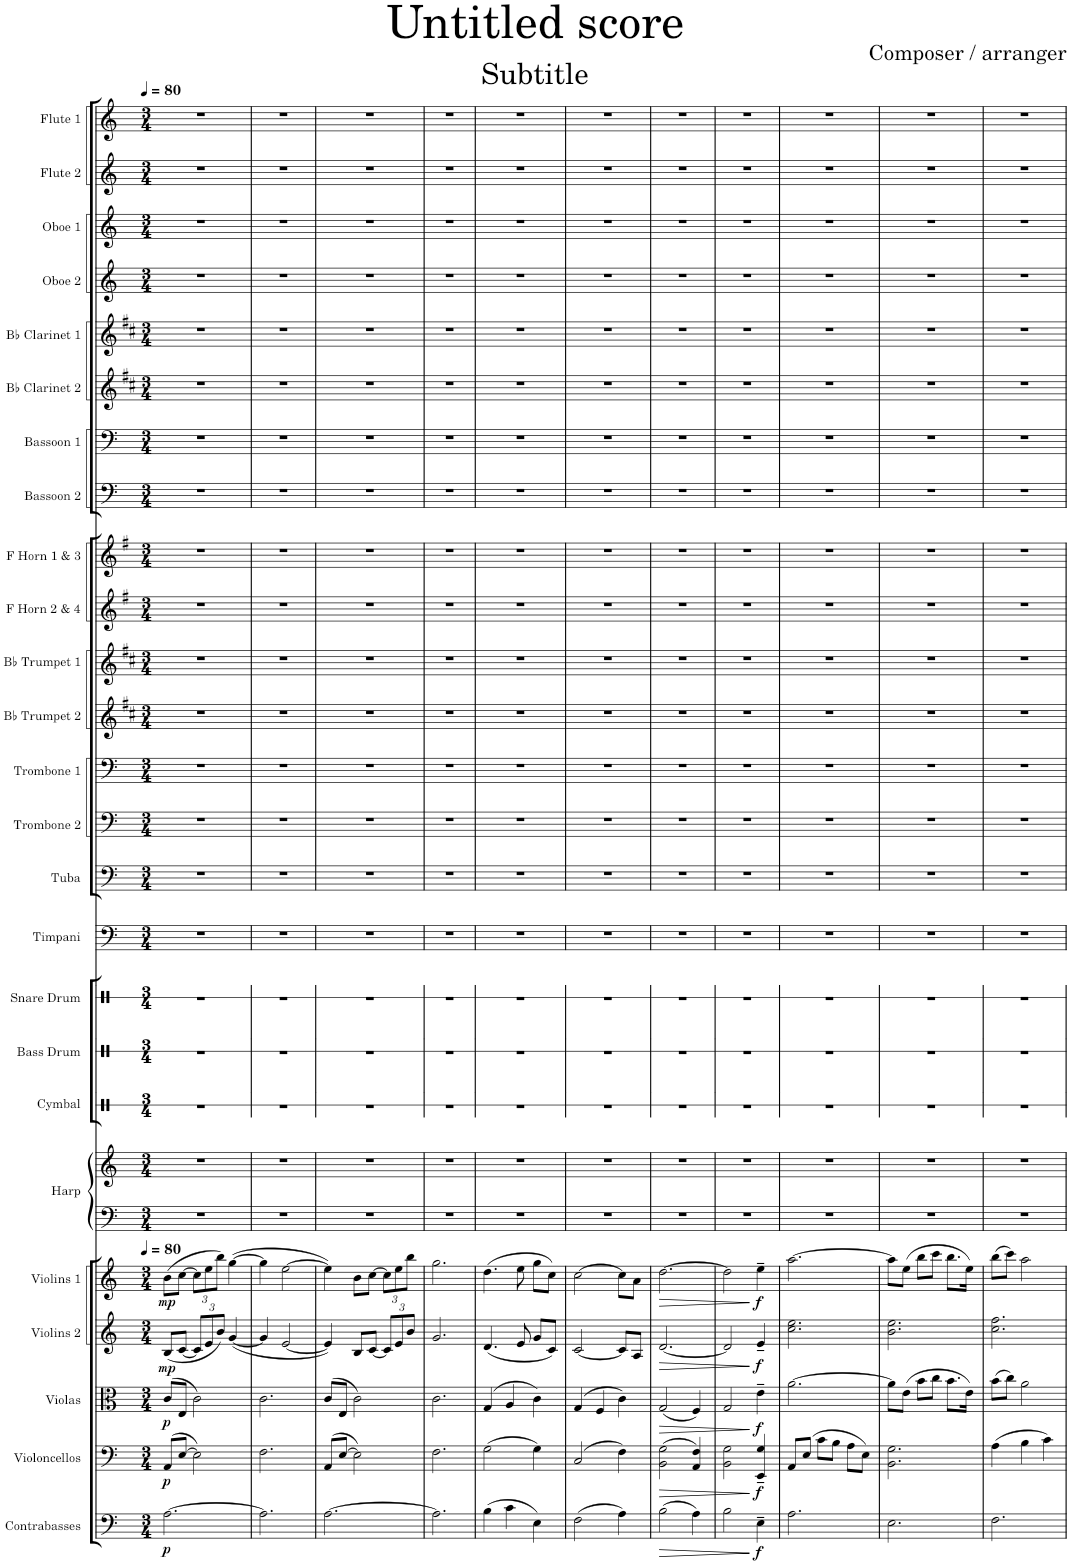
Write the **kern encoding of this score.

**kern	**dynam	**kern	**dynam	**kern	**dynam	**kern	**dynam	**kern	**dynam	**kern	**kern	**kern	**kern	**kern	**kern	**kern	**kern	**kern	**kern	**kern	**kern	**kern	**kern	**kern	**kern	**kern	**kern	**kern	**kern	**kern
*part25	*part25	*part24	*part24	*part23	*part23	*part22	*part22	*part21	*part21	*part20	*part20	*part19	*part18	*part17	*part16	*part15	*part14	*part13	*part12	*part11	*part10	*part9	*part8	*part7	*part6	*part5	*part4	*part3	*part2	*part1
*staff26	*staff26	*staff25	*staff25	*staff24	*staff24	*staff23	*staff23	*staff22	*staff22	*staff21	*staff20	*staff19	*staff18	*staff17	*staff16	*staff15	*staff14	*staff13	*staff12	*staff11	*staff10	*staff9	*staff8	*staff7	*staff6	*staff5	*staff4	*staff3	*staff2	*staff1
*I"Contrabasses	*	*I"Violoncellos	*	*I"Violas	*	*I"Violins 2	*	*I"Violins 1	*	*I"Harp	*	*I"Cymbal	*I"Bass Drum	*I"Snare Drum	*I"Timpani	*I"Tuba	*I"Trombone 2	*I"Trombone 1	*I"Bb Trumpet 2	*I"Bb Trumpet 1	*I"F Horn 2 &amp; 4	*I"F Horn 1 &amp; 3	*I"Bassoon 2	*I"Bassoon 1	*I"Bb Clarinet 2	*I"Bb Clarinet 1	*I"Oboe 2	*I"Oboe 1	*I"Flute 2	*I"Flute 1
*I'Cbs.	*	*I'Vcs.	*	*I'Vlas.	*	*I'Vlns. 2	*	*I'Vlns. 1	*	*I'Hrp.	*	*I'Cym.	*I'B. Dr.	*I'Sn. Dr.	*I'Timp.	*I'Tba.	*I'Tbn. 2	*I'Tbn. 1	*I'Bb Tpt. 2	*I'Bb Tpt. 1	*I'F Hn. 2 4	*I'F Hn. 1 3	*I'Bsn. 2	*I'Bsn. 1	*I'Bb Cl. 2	*I'Bb Cl. 1	*I'Ob. 2	*I'Ob. 1	*I'Fl. 2	*I'Fl. 1
*	*	*	*	*	*	*	*	*	*	*	*	*stria1	*stria1	*stria1	*	*	*	*	*	*	*	*	*	*	*	*	*	*	*	*
*clefF4	*	*clefF4	*	*clefC3	*	*clefG2	*	*clefG2	*	*clefF4	*clefG2	*clefX	*clefX	*clefX	*clefF4	*clefF4	*clefF4	*clefF4	*clefG2	*clefG2	*clefG2	*clefG2	*clefF4	*clefF4	*clefG2	*clefG2	*clefG2	*clefG2	*clefG2	*clefG2
*Trd7c12	*	*	*	*	*	*	*	*	*	*	*	*	*	*	*	*	*	*	*Trd1c2	*Trd1c2	*Trd4c7	*Trd4c7	*	*	*Trd1c2	*Trd1c2	*	*	*	*
*k[]	*	*k[]	*	*k[]	*	*k[]	*	*k[]	*	*k[]	*k[]	*k[]	*k[]	*k[]	*k[]	*k[]	*k[]	*k[]	*k[f#c#]	*k[f#c#]	*k[f#]	*k[f#]	*k[]	*k[]	*k[f#c#]	*k[f#c#]	*k[]	*k[]	*k[]	*k[]
*M3/4	*	*M3/4	*	*M3/4	*	*M3/4	*	*M3/4	*	*M3/4	*M3/4	*M3/4	*M3/4	*M3/4	*M3/4	*M3/4	*M3/4	*M3/4	*M3/4	*M3/4	*M3/4	*M3/4	*M3/4	*M3/4	*M3/4	*M3/4	*M3/4	*M3/4	*M3/4	*M3/4
*MM80	*	*MM80	*	*MM80	*	*MM80	*	*MM80	*	*MM80	*MM80	*MM80	*MM80	*MM80	*MM80	*MM80	*MM80	*MM80	*MM80	*MM80	*MM80	*MM80	*MM80	*MM80	*MM80	*MM80	*MM80	*MM80	*MM80	*MM80
=1	=1	=1	=1	=1	=1	=1	=1	=1	=1	=1	=1	=1	=1	=1	=1	=1	=1	=1	=1	=1	=1	=1	=1	=1	=1	=1	=1	=1	=1	=1
!	!LO:DY:b	!	!LO:DY:b	!	!LO:DY:b	!	!LO:DY:b	!	!LO:DY:b	!	!	!	!	!	!	!	!	!	!	!	!	!	!	!	!	!	!	!	!	!
[2.A\	p	(8AA/L	p	(8c/L	p	(8B/L	mp	(8b\L	mp	2.r	2.r	2.r	2.r	2.r	2.r	2.r	2.r	2.r	2.r	2.r	2.r	2.r	2.r	2.r	2.r	2.r	2.r	2.r	2.r	2.r
.	.	[8E/J	.	8E/J	.	[8c/J	.	[8cc\J	.	.	.	.	.	.	.	.	.	.	.	.	.	.	.	.	.	.	.	.	.	.
*	*	*	*	*	*	*Xbrackettup	*	*Xbrackettup	*	*	*	*	*	*	*	*	*	*	*	*	*	*	*	*	*	*	*	*	*	*
.	.	2E\])	.	2c\)	.	12c/L]	.	12cc\L]	.	.	.	.	.	.	.	.	.	.	.	.	.	.	.	.	.	.	.	.	.	.
.	.	.	.	.	.	12e/	.	12ee\	.	.	.	.	.	.	.	.	.	.	.	.	.	.	.	.	.	.	.	.	.	.
.	.	.	.	.	.	12b/J)	.	12bb\J)	.	.	.	.	.	.	.	.	.	.	.	.	.	.	.	.	.	.	.	.	.	.
.	.	.	.	.	.	([4g/	.	([4gg\	.	.	.	.	.	.	.	.	.	.	.	.	.	.	.	.	.	.	.	.	.	.
=2	=2	=2	=2	=2	=2	=2	=2	=2	=2	=2	=2	=2	=2	=2	=2	=2	=2	=2	=2	=2	=2	=2	=2	=2	=2	=2	=2	=2	=2	=2
2.A\]	.	2.F\	.	2.c\	.	4g/]	.	4gg\]	.	2.r	2.r	2.r	2.r	2.r	2.r	2.r	2.r	2.r	2.r	2.r	2.r	2.r	2.r	2.r	2.r	2.r	2.r	2.r	2.r	2.r
.	.	.	.	.	.	[2e/	.	[2ee\	.	.	.	.	.	.	.	.	.	.	.	.	.	.	.	.	.	.	.	.	.	.
=3	=3	=3	=3	=3	=3	=3	=3	=3	=3	=3	=3	=3	=3	=3	=3	=3	=3	=3	=3	=3	=3	=3	=3	=3	=3	=3	=3	=3	=3	=3
[2.A\	.	(8AA/L	.	(8c/L	.	4e/])	.	4ee\])	.	2.r	2.r	2.r	2.r	2.r	2.r	2.r	2.r	2.r	2.r	2.r	2.r	2.r	2.r	2.r	2.r	2.r	2.r	2.r	2.r	2.r
.	.	[8E/J	.	8E/J	.	.	.	.	.	.	.	.	.	.	.	.	.	.	.	.	.	.	.	.	.	.	.	.	.	.
.	.	2E\])	.	2c\)	.	8B/L	.	8b\L	.	.	.	.	.	.	.	.	.	.	.	.	.	.	.	.	.	.	.	.	.	.
.	.	.	.	.	.	[8c/J	.	[8cc\J	.	.	.	.	.	.	.	.	.	.	.	.	.	.	.	.	.	.	.	.	.	.
.	.	.	.	.	.	12c/L]	.	12cc\L]	.	.	.	.	.	.	.	.	.	.	.	.	.	.	.	.	.	.	.	.	.	.
.	.	.	.	.	.	12e/	.	12ee\	.	.	.	.	.	.	.	.	.	.	.	.	.	.	.	.	.	.	.	.	.	.
.	.	.	.	.	.	12b/J	.	12bb\J	.	.	.	.	.	.	.	.	.	.	.	.	.	.	.	.	.	.	.	.	.	.
=4	=4	=4	=4	=4	=4	=4	=4	=4	=4	=4	=4	=4	=4	=4	=4	=4	=4	=4	=4	=4	=4	=4	=4	=4	=4	=4	=4	=4	=4	=4
2.A\]	.	2.F\	.	2.c\	.	2.g/	.	2.gg\	.	2.r	2.r	2.r	2.r	2.r	2.r	2.r	2.r	2.r	2.r	2.r	2.r	2.r	2.r	2.r	2.r	2.r	2.r	2.r	2.r	2.r
=5	=5	=5	=5	=5	=5	=5	=5	=5	=5	=5	=5	=5	=5	=5	=5	=5	=5	=5	=5	=5	=5	=5	=5	=5	=5	=5	=5	=5	=5	=5
(4B\	.	(2G\	.	(4G/	.	(4.d/	.	(4.dd\	.	2.r	2.r	2.r	2.r	2.r	2.r	2.r	2.r	2.r	2.r	2.r	2.r	2.r	2.r	2.r	2.r	2.r	2.r	2.r	2.r	2.r
4c\	.	.	.	4A/	.	.	.	.	.	.	.	.	.	.	.	.	.	.	.	.	.	.	.	.	.	.	.	.	.	.
.	.	.	.	.	.	8e/	.	8ee\	.	.	.	.	.	.	.	.	.	.	.	.	.	.	.	.	.	.	.	.	.	.
4E\)	.	4G\)	.	4c\)	.	8g/L	.	8gg\L	.	.	.	.	.	.	.	.	.	.	.	.	.	.	.	.	.	.	.	.	.	.
.	.	.	.	.	.	8c/J)	.	8cc\J)	.	.	.	.	.	.	.	.	.	.	.	.	.	.	.	.	.	.	.	.	.	.
=6	=6	=6	=6	=6	=6	=6	=6	=6	=6	=6	=6	=6	=6	=6	=6	=6	=6	=6	=6	=6	=6	=6	=6	=6	=6	=6	=6	=6	=6	=6
(2F\	.	(2C/	.	(4G/	.	[2c/	.	[2cc\	.	2.r	2.r	2.r	2.r	2.r	2.r	2.r	2.r	2.r	2.r	2.r	2.r	2.r	2.r	2.r	2.r	2.r	2.r	2.r	2.r	2.r
.	.	.	.	4F/	.	.	.	.	.	.	.	.	.	.	.	.	.	.	.	.	.	.	.	.	.	.	.	.	.	.
4A\)	.	4F\)	.	4c\)	.	8c/L]	.	8cc\L]	.	.	.	.	.	.	.	.	.	.	.	.	.	.	.	.	.	.	.	.	.	.
.	.	.	.	.	.	8A/J	.	8a\J	.	.	.	.	.	.	.	.	.	.	.	.	.	.	.	.	.	.	.	.	.	.
=7	=7	=7	=7	=7	=7	=7	=7	=7	=7	=7	=7	=7	=7	=7	=7	=7	=7	=7	=7	=7	=7	=7	=7	=7	=7	=7	=7	=7	=7	=7
!	!LO:HP:b	!	!LO:HP:b	!	!LO:HP:b	!	!LO:HP:b	!	!LO:HP:b	!	!	!	!	!	!	!	!	!	!	!	!	!	!	!	!	!	!	!	!	!
(2B\	>	(2BB\ 2G\	>	(2G/	>	[2.d/	>	[2.dd\	>	2.r	2.r	2.r	2.r	2.r	2.r	2.r	2.r	2.r	2.r	2.r	2.r	2.r	2.r	2.r	2.r	2.r	2.r	2.r	2.r	2.r
4A\)	.	4AA/ 4F/)	.	4F/)	.	.	.	.	.	.	.	.	.	.	.	.	.	.	.	.	.	.	.	.	.	.	.	.	.	.
=8	=8	=8	=8	=8	=8	=8	=8	=8	=8	=8	=8	=8	=8	=8	=8	=8	=8	=8	=8	=8	=8	=8	=8	=8	=8	=8	=8	=8	=8	=8
2B\	.	2BB\ 2G\	.	2G/	.	2d/]	.	2dd\]	.	2.r	2.r	2.r	2.r	2.r	2.r	2.r	2.r	2.r	2.r	2.r	2.r	2.r	2.r	2.r	2.r	2.r	2.r	2.r	2.r	2.r
!	!LO:DY:n=1:b	!	!LO:DY:n=1:b	!	!LO:DY:n=1:b	!	!LO:DY:n=1:b	!	!LO:DY:n=1:b	!	!	!	!	!	!	!	!	!	!	!	!	!	!	!	!	!	!	!	!	!
4E~\	] f	4EE/~ 4G/~	] f	4e~\	] f	4e~/	] f	4ee~\	] f	.	.	.	.	.	.	.	.	.	.	.	.	.	.	.	.	.	.	.	.	.
=9	=9	=9	=9	=9	=9	=9	=9	=9	=9	=9	=9	=9	=9	=9	=9	=9	=9	=9	=9	=9	=9	=9	=9	=9	=9	=9	=9	=9	=9	=9
2.A\	.	8AA/L	.	[2.a\	.	2.cc\ 2.ee\	.	[2.aa\	.	2.r	2.r	2.r	2.r	2.r	2.r	2.r	2.r	2.r	2.r	2.r	2.r	2.r	2.r	2.r	2.r	2.r	2.r	2.r	2.r	2.r
.	.	(8E/J	.	.	.	.	.	.	.	.	.	.	.	.	.	.	.	.	.	.	.	.	.	.	.	.	.	.	.	.
.	.	8c\L	.	.	.	.	.	.	.	.	.	.	.	.	.	.	.	.	.	.	.	.	.	.	.	.	.	.	.	.
.	.	8B\J	.	.	.	.	.	.	.	.	.	.	.	.	.	.	.	.	.	.	.	.	.	.	.	.	.	.	.	.
.	.	8A\L	.	.	.	.	.	.	.	.	.	.	.	.	.	.	.	.	.	.	.	.	.	.	.	.	.	.	.	.
.	.	8E\J)	.	.	.	.	.	.	.	.	.	.	.	.	.	.	.	.	.	.	.	.	.	.	.	.	.	.	.	.
=10	=10	=10	=10	=10	=10	=10	=10	=10	=10	=10	=10	=10	=10	=10	=10	=10	=10	=10	=10	=10	=10	=10	=10	=10	=10	=10	=10	=10	=10	=10
2.E\	.	2.BB\ 2.G\	.	8a\L]	.	2.b\ 2.ee\	.	8aa\L]	.	2.r	2.r	2.r	2.r	2.r	2.r	2.r	2.r	2.r	2.r	2.r	2.r	2.r	2.r	2.r	2.r	2.r	2.r	2.r	2.r	2.r
.	.	.	.	(8e\J	.	.	.	(8ee\J	.	.	.	.	.	.	.	.	.	.	.	.	.	.	.	.	.	.	.	.	.	.
.	.	.	.	8b\L	.	.	.	8bb\L	.	.	.	.	.	.	.	.	.	.	.	.	.	.	.	.	.	.	.	.	.	.
.	.	.	.	8cc\J	.	.	.	8ccc\J	.	.	.	.	.	.	.	.	.	.	.	.	.	.	.	.	.	.	.	.	.	.
.	.	.	.	8.b\L	.	.	.	8.bb\L	.	.	.	.	.	.	.	.	.	.	.	.	.	.	.	.	.	.	.	.	.	.
.	.	.	.	16e\Jk)	.	.	.	16ee\Jk)	.	.	.	.	.	.	.	.	.	.	.	.	.	.	.	.	.	.	.	.	.	.
=11	=11	=11	=11	=11	=11	=11	=11	=11	=11	=11	=11	=11	=11	=11	=11	=11	=11	=11	=11	=11	=11	=11	=11	=11	=11	=11	=11	=11	=11	=11
2.F\	.	(4A\	.	(8b\L	.	2.cc\ 2.ff\	.	(8bb\L	.	2.r	2.r	2.r	2.r	2.r	2.r	2.r	2.r	2.r	2.r	2.r	2.r	2.r	2.r	2.r	2.r	2.r	2.r	2.r	2.r	2.r
.	.	.	.	8cc\J)	.	.	.	8ccc\J)	.	.	.	.	.	.	.	.	.	.	.	.	.	.	.	.	.	.	.	.	.	.
.	.	4B\	.	2a\	.	.	.	2aa\	.	.	.	.	.	.	.	.	.	.	.	.	.	.	.	.	.	.	.	.	.	.
.	.	4c\)	.	.	.	.	.	.	.	.	.	.	.	.	.	.	.	.	.	.	.	.	.	.	.	.	.	.	.	.
=	=	=	=	=	=	=	=	=	=	=	=	=	=	=	=	=	=	=	=	=	=	=	=	=	=	=	=	=	=	=
*-	*-	*-	*-	*-	*-	*-	*-	*-	*-	*-	*-	*-	*-	*-	*-	*-	*-	*-	*-	*-	*-	*-	*-	*-	*-	*-	*-	*-	*-	*-
